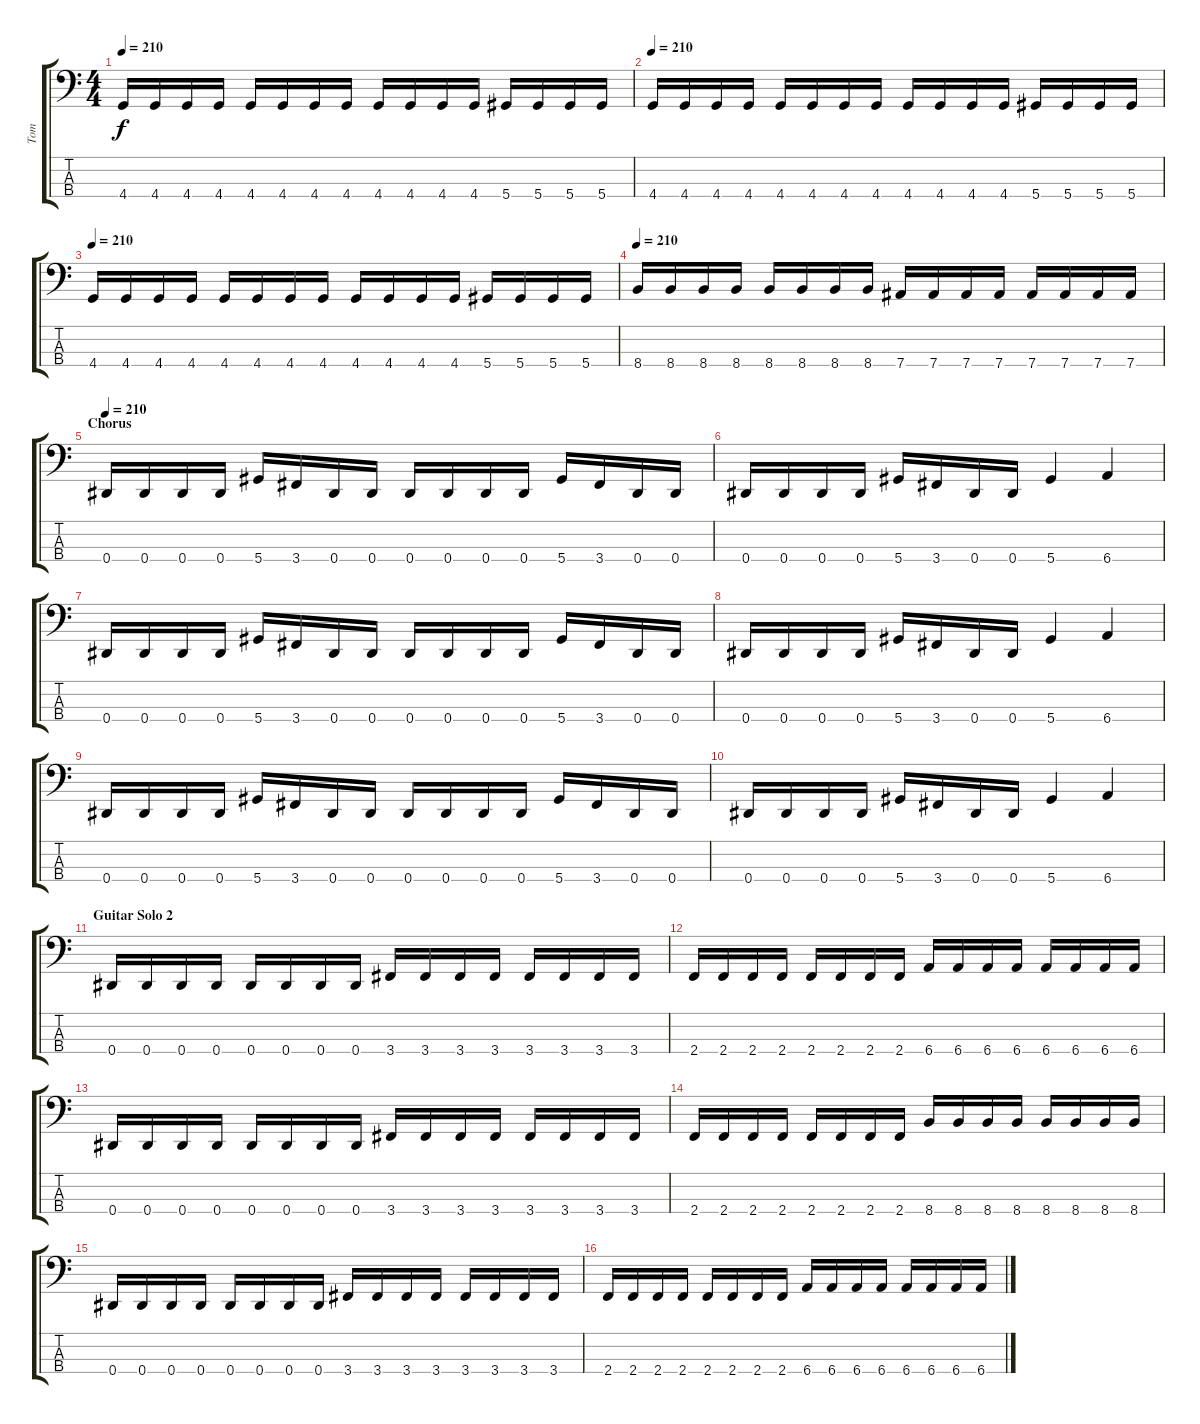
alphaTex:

\track ("Tom" "Tom") {instrument electricbasspick}
\staff {score tabs}
\tuning (Gb2 Db2 Ab1 Eb1) {hide}
\ts (4 4)
\tempo 210
\clef f4
\ks c
4.4.16{dy f} 4.4.16 4.4.16 4.4.16 4.4.16 4.4.16 4.4.16 4.4.16 4.4.16 4.4.16 4.4.16 4.4.16 5.4.16 5.4.16 5.4.16 5.4.16 |
\tempo 210
4.4.16 4.4.16 4.4.16 4.4.16 4.4.16 4.4.16 4.4.16 4.4.16 4.4.16 4.4.16 4.4.16 4.4.16 5.4.16 5.4.16 5.4.16 5.4.16 |
\tempo 210
4.4.16 4.4.16 4.4.16 4.4.16 4.4.16 4.4.16 4.4.16 4.4.16 4.4.16 4.4.16 4.4.16 4.4.16 5.4.16 5.4.16 5.4.16 5.4.16 |
\tempo 210
8.4.16 8.4.16 8.4.16 8.4.16 8.4.16 8.4.16 8.4.16 8.4.16 7.4.16 7.4.16 7.4.16 7.4.16 7.4.16 7.4.16 7.4.16 7.4.16 |
\section ("" "Chorus")
\tempo 210
0.4.16 0.4.16 0.4.16 0.4.16 5.4.16 3.4.16 0.4.16 0.4.16 0.4.16 0.4.16 0.4.16 0.4.16 5.4.16 3.4.16 0.4.16 0.4.16 |
0.4.16 0.4.16 0.4.16 0.4.16 5.4.16 3.4.16 0.4.16 0.4.16 5.4.4 6.4.4 |
0.4.16 0.4.16 0.4.16 0.4.16 5.4.16 3.4.16 0.4.16 0.4.16 0.4.16 0.4.16 0.4.16 0.4.16 5.4.16 3.4.16 0.4.16 0.4.16 |
0.4.16 0.4.16 0.4.16 0.4.16 5.4.16 3.4.16 0.4.16 0.4.16 5.4.4 6.4.4 |
0.4.16 0.4.16 0.4.16 0.4.16 5.4.16 3.4.16 0.4.16 0.4.16 0.4.16 0.4.16 0.4.16 0.4.16 5.4.16 3.4.16 0.4.16 0.4.16 |
0.4.16 0.4.16 0.4.16 0.4.16 5.4.16 3.4.16 0.4.16 0.4.16 5.4.4 6.4.4 |
\section ("" "Guitar Solo 2")
0.4.16 0.4.16 0.4.16 0.4.16 0.4.16 0.4.16 0.4.16 0.4.16 3.4.16 3.4.16 3.4.16 3.4.16 3.4.16 3.4.16 3.4.16 3.4.16 |
2.4.16 2.4.16 2.4.16 2.4.16 2.4.16 2.4.16 2.4.16 2.4.16 6.4.16 6.4.16 6.4.16 6.4.16 6.4.16 6.4.16 6.4.16 6.4.16 |
0.4.16 0.4.16 0.4.16 0.4.16 0.4.16 0.4.16 0.4.16 0.4.16 3.4.16 3.4.16 3.4.16 3.4.16 3.4.16 3.4.16 3.4.16 3.4.16 |
2.4.16 2.4.16 2.4.16 2.4.16 2.4.16 2.4.16 2.4.16 2.4.16 8.4.16 8.4.16 8.4.16 8.4.16 8.4.16 8.4.16 8.4.16 8.4.16 |
0.4.16 0.4.16 0.4.16 0.4.16 0.4.16 0.4.16 0.4.16 0.4.16 3.4.16 3.4.16 3.4.16 3.4.16 3.4.16 3.4.16 3.4.16 3.4.16 |
2.4.16 2.4.16 2.4.16 2.4.16 2.4.16 2.4.16 2.4.16 2.4.16 6.4.16 6.4.16 6.4.16 6.4.16 6.4.16 6.4.16 6.4.16 6.4.16
